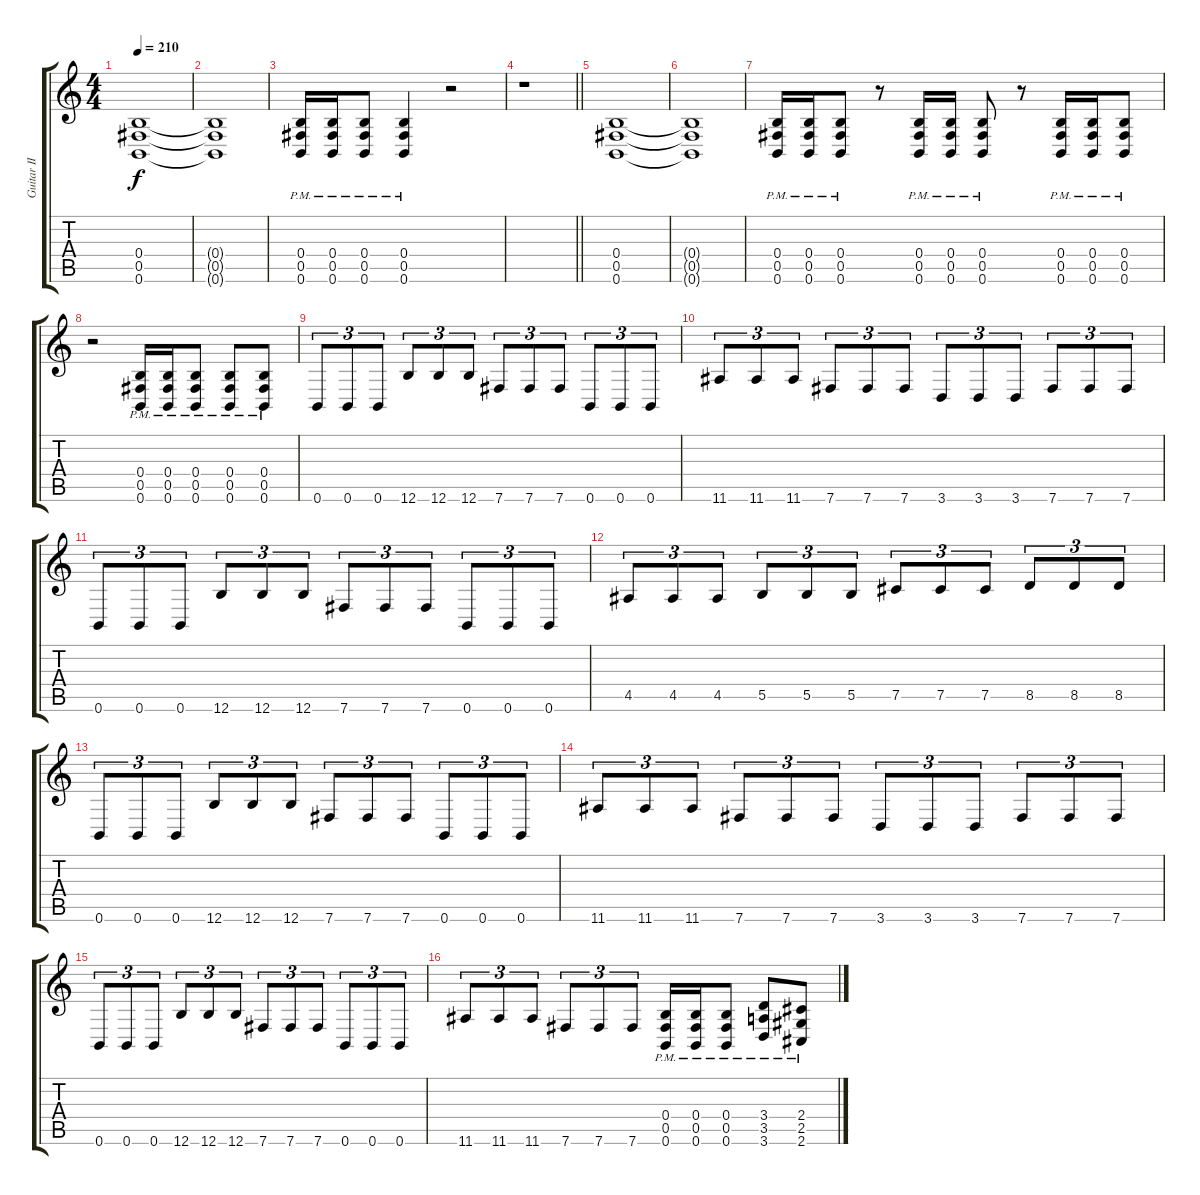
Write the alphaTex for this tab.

\track ("Guitar II" "Guitar II") {instrument distortionguitar}
\staff {score tabs}
\tuning (Db4 Ab3 E3 B2 Gb2 B1) {hide}
\ts (4 4)
\section ("" "")
\tempo 210
\clef g2
\ks c
(0.4 0.5 0.6).1{dy f instrument distortionguitar} |
(0.4{t} 0.5{t} 0.6{t}).1 |
(0.4{pm} 0.5{pm} 0.6{pm}).16 (0.4{pm} 0.5{pm} 0.6{pm}).16 (0.4{pm} 0.5{pm} 0.6{pm}).8 (0.4{pm} 0.5{pm} 0.6{pm}).4 r.2 |
\barLineRight lightlight
r.1 |
\section ("" "")
(0.4 0.5 0.6).1 |
(0.4{t} 0.5{t} 0.6{t}).1 |
(0.4{pm} 0.5{pm} 0.6{pm}).16 (0.4{pm} 0.5{pm} 0.6{pm}).16 (0.4{pm} 0.5{pm} 0.6{pm}).8 r.8 (0.4{pm} 0.5{pm} 0.6{pm}).16 (0.4{pm} 0.5{pm} 0.6{pm}).16 (0.4{pm} 0.5{pm} 0.6{pm}).8 r.8 (0.4{pm} 0.5{pm} 0.6{pm}).16 (0.4{pm} 0.5{pm} 0.6{pm}).16 (0.4{pm} 0.5{pm} 0.6{pm}).8 |
r.2 (0.4{pm} 0.5{pm} 0.6{pm}).16 (0.4{pm} 0.5{pm} 0.6{pm}).16 (0.4{pm} 0.5{pm} 0.6{pm}).8 (0.4{pm} 0.5{pm} 0.6{pm}).8 (0.4{pm} 0.5{pm} 0.6{pm}).8 |
0.6.8{tu (3 2)} 0.6.8{tu (3 2)} 0.6.8{tu (3 2)} 12.6.8{tu (3 2)} 12.6.8{tu (3 2)} 12.6.8{tu (3 2)} 7.6.8{tu (3 2)} 7.6.8{tu (3 2)} 7.6.8{tu (3 2)} 0.6.8{tu (3 2)} 0.6.8{tu (3 2)} 0.6.8{tu (3 2)} |
11.6.8{tu (3 2)} 11.6.8{tu (3 2)} 11.6.8{tu (3 2)} 7.6.8{tu (3 2)} 7.6.8{tu (3 2)} 7.6.8{tu (3 2)} 3.6.8{tu (3 2)} 3.6.8{tu (3 2)} 3.6.8{tu (3 2)} 7.6.8{tu (3 2)} 7.6.8{tu (3 2)} 7.6.8{tu (3 2)} |
0.6.8{tu (3 2)} 0.6.8{tu (3 2)} 0.6.8{tu (3 2)} 12.6.8{tu (3 2)} 12.6.8{tu (3 2)} 12.6.8{tu (3 2)} 7.6.8{tu (3 2)} 7.6.8{tu (3 2)} 7.6.8{tu (3 2)} 0.6.8{tu (3 2)} 0.6.8{tu (3 2)} 0.6.8{tu (3 2)} |
4.5.8{tu (3 2)} 4.5.8{tu (3 2)} 4.5.8{tu (3 2)} 5.5.8{tu (3 2)} 5.5.8{tu (3 2)} 5.5.8{tu (3 2)} 7.5.8{tu (3 2)} 7.5.8{tu (3 2)} 7.5.8{tu (3 2)} 8.5.8{tu (3 2)} 8.5.8{tu (3 2)} 8.5.8{tu (3 2)} |
0.6.8{tu (3 2)} 0.6.8{tu (3 2)} 0.6.8{tu (3 2)} 12.6.8{tu (3 2)} 12.6.8{tu (3 2)} 12.6.8{tu (3 2)} 7.6.8{tu (3 2)} 7.6.8{tu (3 2)} 7.6.8{tu (3 2)} 0.6.8{tu (3 2)} 0.6.8{tu (3 2)} 0.6.8{tu (3 2)} |
11.6.8{tu (3 2)} 11.6.8{tu (3 2)} 11.6.8{tu (3 2)} 7.6.8{tu (3 2)} 7.6.8{tu (3 2)} 7.6.8{tu (3 2)} 3.6.8{tu (3 2)} 3.6.8{tu (3 2)} 3.6.8{tu (3 2)} 7.6.8{tu (3 2)} 7.6.8{tu (3 2)} 7.6.8{tu (3 2)} |
0.6.8{tu (3 2)} 0.6.8{tu (3 2)} 0.6.8{tu (3 2)} 12.6.8{tu (3 2)} 12.6.8{tu (3 2)} 12.6.8{tu (3 2)} 7.6.8{tu (3 2)} 7.6.8{tu (3 2)} 7.6.8{tu (3 2)} 0.6.8{tu (3 2)} 0.6.8{tu (3 2)} 0.6.8{tu (3 2)} |
11.6.8{tu (3 2)} 11.6.8{tu (3 2)} 11.6.8{tu (3 2)} 7.6.8{tu (3 2)} 7.6.8{tu (3 2)} 7.6.8{tu (3 2)} (0.4{pm} 0.5{pm} 0.6{pm}).16 (0.4{pm} 0.5{pm} 0.6{pm}).16 (0.4{pm} 0.5{pm} 0.6{pm}).8 (3.4{pm} 3.5{pm} 3.6{pm}).8 (2.4{pm} 2.5{pm} 2.6{pm}).8
